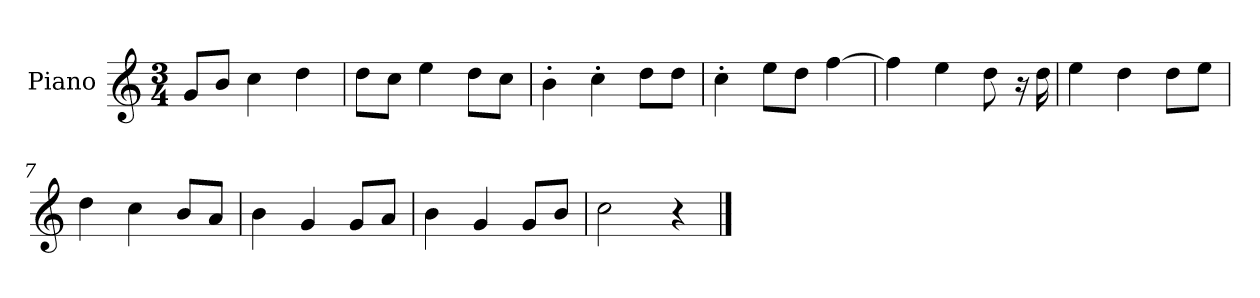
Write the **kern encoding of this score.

**kern
*part1
*staff1
*I"Piano
*I'P-no
*clefG2
*k[]
*M3/4
*MM179
=1
8g/L
8b/J
4cc\
4dd\
=2
8dd\L
8cc\J
4ee\
8dd\L
8cc\J
=3
4b'\
4cc'\
8dd\L
8dd\J
=4
4cc'\
8ee\L
8dd\J
[4ff\
=5
4ff\]
4ee\
8dd\
16r
16dd\
=6
4ee\
4dd\
8dd\L
8ee\J
=7
4dd\
4cc\
8b/L
8a/J
=8
4b\
4g/
8g/L
8a/J
!!LO:LB:g=z
=9
4b\
4g/
8g/L
8b/J
=10
2cc\
4r
==
*-
